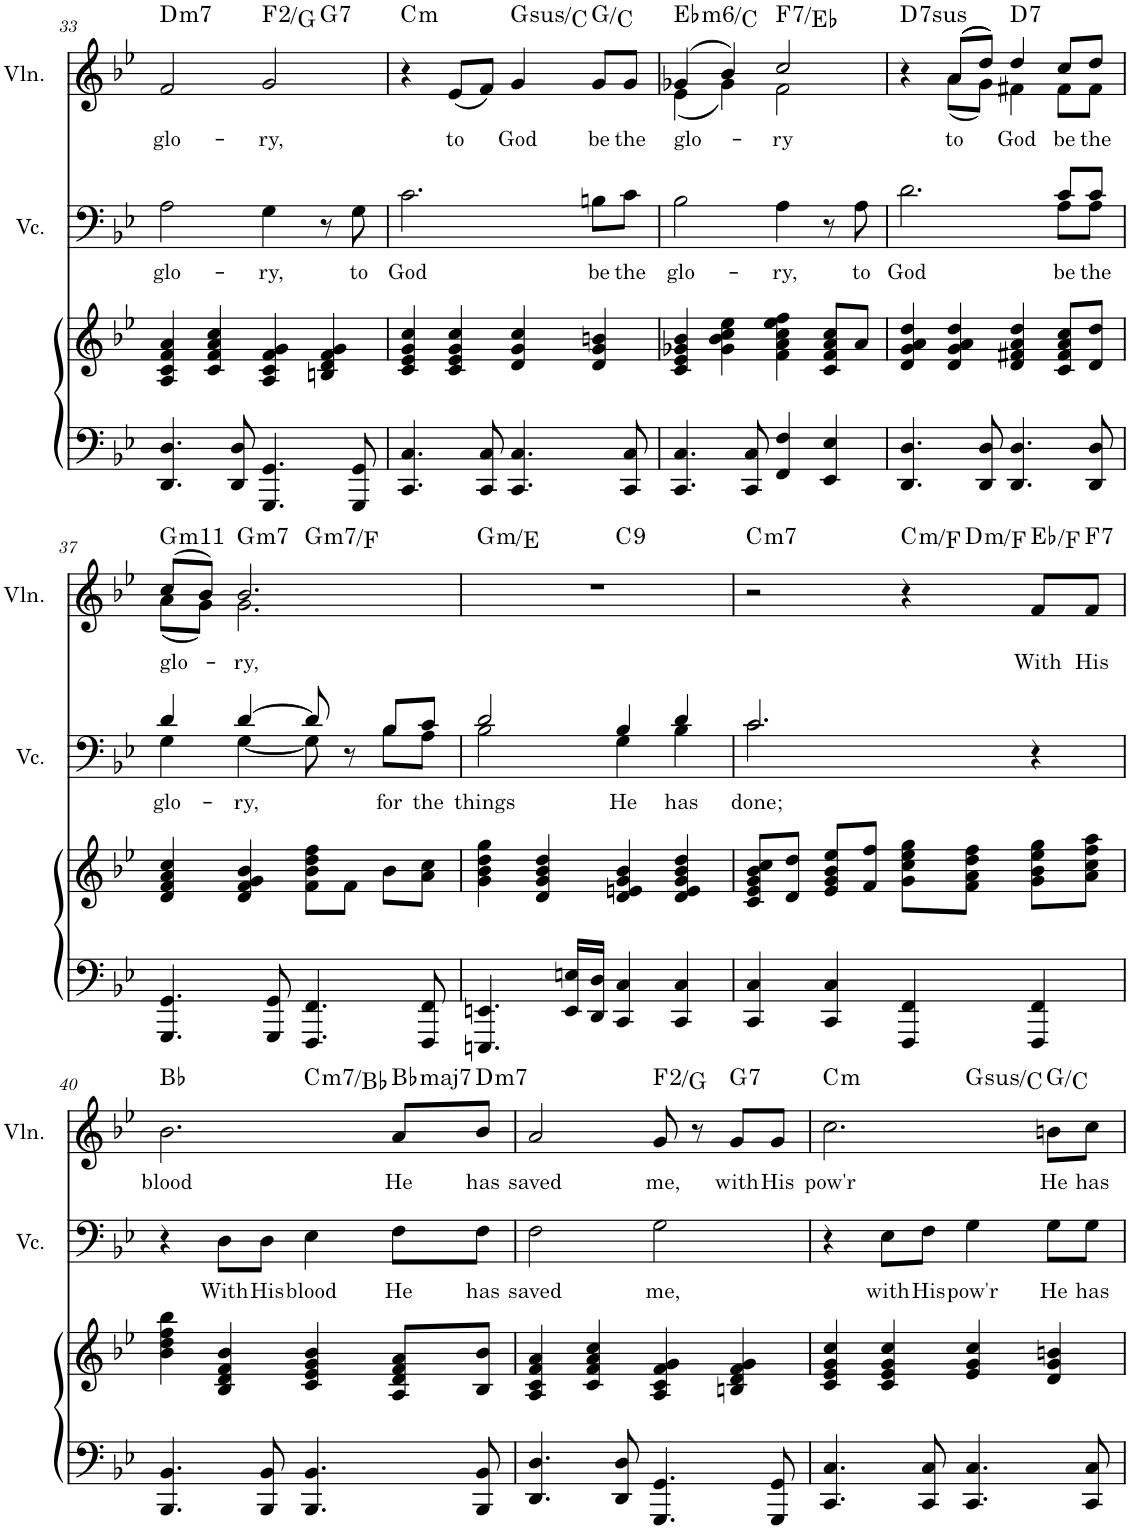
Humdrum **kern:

**kern	**kern	**kern	**text	**kern	**text	**harte
*part3	*part3	*part2	*part2	*part1	*part1	*part1
*staff4	*staff3	*staff2	*staff2	*staff1	*staff1	*
*I"Piano	*	*I"Violoncello	*	*I"Violin	*	*
*I'Pno	*	*I'Vc.	*	*I'Vln.	*	*
!!LO:PB:g=z
*clefF4	*clefG2	*clefF4	*	*clefG2	*	*
*k[b-e-]	*k[b-e-]	*k[b-e-]	*	*k[b-e-]	*	*
*M4/4	*M4/4	*M4/4	*	*M4/4	*	*
=33	=33	=33	=33	=33	=33	=33
!	!	!	!LO:LY:b	!	!LO:LY:b	!LO:H:kt=m7
*	*	*	*	*^	*	*
4.DD/ 4.D/	4A/ 4c/ 4f/ 4a/	2A\	glo-	2f/	2.ryy	glo-	D:min7
.	4c/ 4f/ 4a/ 4cc/	.	.	.	.	.	.
8DD/ 8D/	.	.	.	.	.	.	.
!	!	!	!LO:LY:b	!	!	!LO:LY:b	!
4.GGG/ 4.GG/	4A/ 4c/ 4f/ 4g/	4G\	-ry,	2g/	.	-ry,	F:maj(2)/2
!	!	!	!	!	!	!	!LO:H:kt=7
.	4Bn/ 4d/ 4f/ 4g/	8r	.	.	4ryy	.	G:7
!	!	!	!LO:LY:b	!	!	!	!
8GGG/ 8GG/	.	8G\	to	.	.	.	.
=34	=34	=34	=34	=34	=34	=34	=34
!	!	!	!LO:LY:b	!	!	!	!LO:H:kt=m
*	*	*	*	*v	*v	*	*
4.CC/ 4.C/	4c/ 4e-/ 4g/ 4cc/	2.c\	God	4r	.	C:min
!	!	!	!	!	!LO:LY:b	!
.	4c/ 4e-/ 4g/ 4cc/	.	.	(8e-/L	to	.
8CC/ 8C/	.	.	.	8f/J)	.	.
!	!	!	!	!	!LO:LY:b	!LO:H:kt=sus
4.CC/ 4.C/	4d/ 4g/ 4cc/	.	.	4g/	God	G:sus4/4
!	!	!	!LO:LY:b	!	!LO:LY:b	!
.	4d/ 4g/ 4bn/	8Bn\L	be	8g/L	be	G:maj/4
!	!	!	!LO:LY:b	!	!LO:LY:b	!
8CC/ 8C/	.	8c\J	the	8g/J	the	.
=35	=35	=35	=35	=35	=35	=35
!	!	!	!LO:LY:b	!	!LO:LY:b	!LO:H:kt=m6
*	*	*	*	*^	*	*
4.CC/ 4.C/	4c/ 4e-/ 4g-X/ 4b-/	2B-\	glo-	(4g-X/	(4e-\	glo-	Eb:min6/6
.	4g-\ 4b-\ 4cc\ 4ee-\	.	.	4b-/)	4g-\)	.	.
8CC/ 8C/	.	.	.	.	.	.	.
!	!	!	!LO:LY:b	!	!	!LO:LY:b	!LO:H:kt=7
4FF/ 4F/	4f\ 4a\ 4cc\ 4ee-\ 4ff\	4A\	-ry,	2cc/	2f\	-ry	F:7/b7
4EE-/ 4E-/	8c/ 8f/ 8a/ 8cc/L	8r	.	.	.	.	.
!	!	!	!LO:LY:b	!	!	!	!
.	8a/J	8A\	to	.	.	.	.
=36	=36	=36	=36	=36	=36	=36	=36
!	!	!	!LO:LY:b	!	!	!	!LO:H:kt=7sus
*	*	*^	*	*	*	*	*
4.DD/ 4.D/	4d/ 4g/ 4a/ 4dd/	2.d\	2.ryy	God	4r	4ryy	.	D:sus4(7)
!	!	!	!	!	!	!	!LO:LY:b	!
.	4d/ 4g/ 4a/ 4dd/	.	.	.	((8a/L	(8a\L	to	.
8DD/ 8D/	.	.	.	.	8dd/J))	8g\J)	.	.
!	!	!	!	!	!	!	!LO:LY:b	!LO:H:kt=7
4.DD/ 4.D/	4d/ 4f#X/ 4a/ 4dd/	.	.	.	4dd/	4f#X\	God	D:7
!	!	!	!	!LO:LY:b	!	!	!LO:LY:b	!
.	8c/ 8f#/ 8a/ 8cc/L	8c/L	8A\L	be	8cc/L	8f#\L	be	.
!	!	!	!	!LO:LY:b	!	!	!LO:LY:b	!
8DD/ 8D/	8d/ 8dd/J	8c/J	8A\J	the	8dd/J	8f#\J	the	.
!!LO:LB:g=z
=37	=37	=37	=37	=37	=37	=37	=37	=37
!	!	!	!	!LO:LY:b	!	!	!LO:LY:b	!LO:H:kt=m11
*	*	*	*	*	*	*^	*	*
4.GGG/ 4.GG/	4d/ 4f/ 4a/ 4cc/	4d/	4G\	glo-	(8cc/L	(8a\L	2ryy	glo-	G:min9(11)
.	.	.	.	.	8b-/J)	8g\J)	.	.	.
!	!	!	!	!LO:LY:b	!	!	!	!LO:LY:b	!LO:H:kt=m7
.	4d/ 4f/ 4g/ 4b-/	[4d/	[4G\	-ry,	2.b-/	2.g\	.	-ry,	G:min7
8GGG/ 8GG/	.	.	.	.	.	.	.	.	.
!	!	!	!	!	!	!	!	!	!LO:H:kt=m7
4.FFF/ 4.FF/	8f\ 8b-\ 8dd\ 8ff\L	8d/]	8G\]	.	.	.	2ryy	.	G:min7/b7
.	8f\J	8r	8ryy	.	.	.	.	.	.
!	!	!	!	!LO:LY:b	!	!	!	!	!
.	8b-\L	8B-/L	8B-\L	for	.	.	.	.	.
!	!	!	!	!LO:LY:b	!	!	!	!	!
8FFF/ 8FF/	8a\ 8cc\J	8c/J	8A\J	the	.	.	.	.	.
=38	=38	=38	=38	=38	=38	=38	=38	=38	=38
!	!	!	!	!LO:LY:b	!	!	!	!	!LO:H:kt=m
*	*	*	*	*	*	*v	*v	*	*
4.EEEn/ 4.EEn/	4g\ 4b-\ 4dd\ 4gg\	2d/	2B-\	things	1r	2ryy	.	G:min/6
.	4d/ 4g/ 4b-/ 4dd/	.	.	.	.	.	.	.
16EE/ 16En/LL	.	.	.	.	.	.	.	.
16DD/ 16D/JJ	.	.	.	.	.	.	.	.
!	!	!	!	!LO:LY:b	!	!	!	!LO:H:kt=9
4CC/ 4C/	4d/ 4en/ 4g/ 4b-/	4B-/	4G\	He	.	2ryy	.	C:9
!	!	!	!	!LO:LY:b	!	!	!	!
4CC/ 4C/	4d/ 4e/ 4g/ 4b-/ 4dd/	4d/	4B-\	has	.	.	.	.
=39	=39	=39	=39	=39	=39	=39	=39	=39
!	!	!	!	!LO:LY:b	!	!	!	!LO:H:kt=m7
4CC/ 4C/	8c/ 8e-/ 8g/ 8b-/ 8cc/L	2.c/	2.c\	done;	2r	2ryy	.	C:min7
.	8d/ 8dd/J	.	.	.	.	.	.	.
4CC/ 4C/	8e-/ 8g/ 8b-/ 8ee-/L	.	.	.	.	.	.	.
.	8f/ 8ff/J	.	.	.	.	.	.	.
!	!	!	!	!	!	!	!	!LO:H:kt=m
4FFF/ 4FF/	8g\ 8cc\ 8ee-\ 8gg\L	.	.	.	4r	8ryy	.	C:min/4
!	!	!	!	!	!	!	!	!LO:H:kt=m
.	8f\ 8a\ 8dd\ 8ff\J	.	.	.	.	4.ryy	.	D:min/b3
!	!	!	!	!	!	!	!LO:LY:b	!
4FFF/ 4FF/	8g\ 8b-\ 8ee-\ 8gg\L	4r	4ryy	.	8f/L	.	With	Eb:maj/2
!	!	!	!	!	!	!	!LO:LY:b	!LO:H:kt=7
.	8a\ 8cc\ 8ff\ 8aa\J	.	.	.	8f/J	.	His	F:7
*	*	*v	*v	*	*	*	*	*
!!LO:LB:g=z	!!
=40	=40	=40	=40	=40	=40	=40	=40
!	!	!	!	!	!	!LO:LY:b	!
4.BBB-/ 4.BB-/	4b-\ 4dd\ 4ff\ 4bb-\	4r	.	2.b-\	2ryy	blood	Bb:maj
!	!	!	!LO:LY:b	!	!	!	!
.	4B-/ 4d/ 4f/ 4b-/	8D\L	With	.	.	.	.
!	!	!	!LO:LY:b	!	!	!	!
8BBB-/ 8BB-/	.	8D\J	His	.	.	.	.
!	!	!	!LO:LY:b	!	!	!	!LO:H:kt=m7
4.BBB-/ 4.BB-/	4c/ 4e-/ 4g/ 4b-/	4E-\	blood	.	2ryy	.	C:min7/b7
!	!	!	!LO:LY:b	!	!	!LO:LY:b	!LO:H:kt=maj7
.	8A/ 8d/ 8f/ 8a/L	8F\L	He	8a/L	.	He	Bb:maj7
!	!	!	!LO:LY:b	!	!	!LO:LY:b	!LO:H:kt=m7
8BBB-/ 8BB-/	8B-/ 8b-/J	8F\J	has	8b-/J	.	has	D:min7
=41	=41	=41	=41	=41	=41	=41	=41
!	!	!	!LO:LY:b	!	!	!LO:LY:b	!
*	*	*	*	*v	*v	*	*
4.DD/ 4.D/	4A/ 4c/ 4f/ 4a/	2F\	saved	2a/	saved	.
.	4c/ 4f/ 4a/ 4cc/	.	.	.	.	.
8DD/ 8D/	.	.	.	.	.	.
!	!	!	!LO:LY:b	!	!LO:LY:b	!
4.GGG/ 4.GG/	4A/ 4c/ 4f/ 4g/	2G\	me,	8g/	me,	F:maj(2)/2
.	.	.	.	8r	.	.
!	!	!	!	!	!LO:LY:b	!LO:H:kt=7
.	4Bn/ 4d/ 4f/ 4g/	.	.	8g/L	with	G:7
!	!	!	!	!	!LO:LY:b	!
8GGG/ 8GG/	.	.	.	8g/J	His	.
=42	=42	=42	=42	=42	=42	=42
!	!	!	!	!	!LO:LY:b	!LO:H:kt=m
*	*	*	*	*^	*	*
4.CC/ 4.C/	4c/ 4e-/ 4g/ 4cc/	4r	.	2.cc\	2ryy	pow'r	C:min
!	!	!	!LO:LY:b	!	!	!	!
.	4c/ 4e-/ 4g/ 4cc/	8E-\L	with	.	.	.	.
!	!	!	!LO:LY:b	!	!	!	!
8CC/ 8C/	.	8F\J	His	.	.	.	.
!	!	!	!LO:LY:b	!	!	!	!LO:H:kt=sus
4.CC/ 4.C/	4e-/ 4g/ 4cc/	4G\	pow'r	.	2ryy	.	G:sus4/4
!	!	!	!LO:LY:b	!	!	!LO:LY:b	!
.	4d/ 4g/ 4bn/	8G\L	He	8bn\L	.	He	G:maj/4
!	!	!	!LO:LY:b	!	!	!LO:LY:b	!
8CC/ 8C/	.	8G\J	has	8cc\J	.	has	.
*	*	*	*	*v	*v	*	*
=	=	=	=	=	=	=
*-	*-	*-	*-	*-	*-	*-
